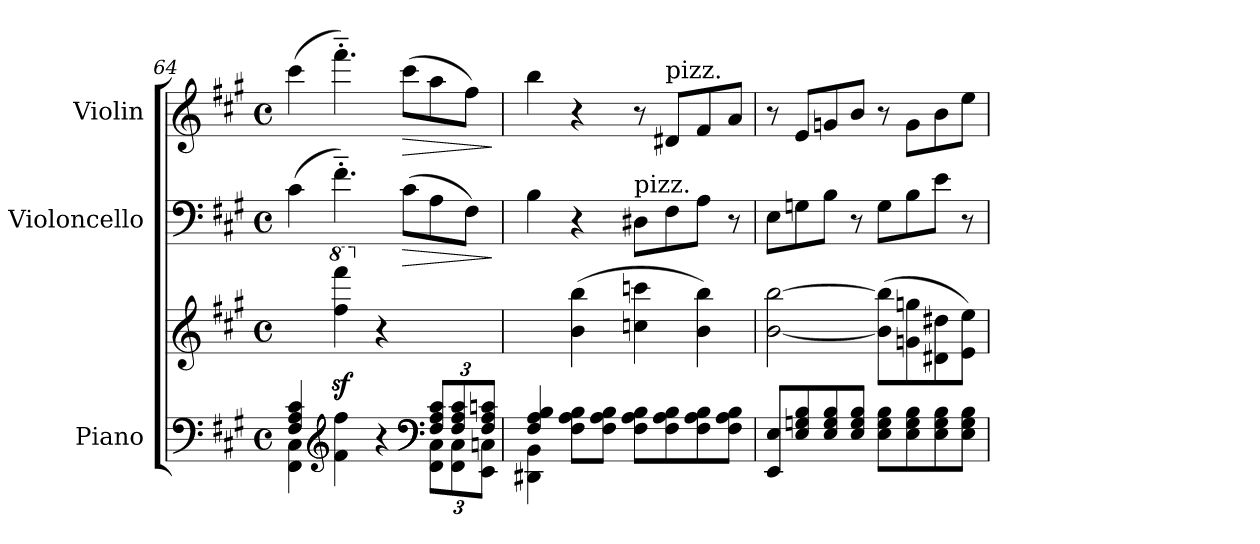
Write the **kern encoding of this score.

**kern	**kern	**dynam	**kern	**dynam	**kern	**dynam
*part3	*part3	*part3	*part2	*part2	*part1	*part1
*staff4	*staff3	*staff3/4	*staff2	*staff2	*staff1	*staff1
*I"Piano	*	*	*I"Violoncello	*	*I"Violin	*
*I'Pno.	*	*	*I'Vc.	*	*I'Vln.	*
*clefF4	*clefG2	*	*clefF4	*	*clefG2	*
*k[f#c#g#]	*k[f#c#g#]	*	*k[f#c#g#]	*	*k[f#c#g#]	*
*M4/4	*M4/4	*	*M4/4	*	*M4/4	*
*met(c)	*met(c)	*	*met(c)	*	*met(c)	*
=64	=64	=64	=64	=64	=64	=64
*^	*	*	*	*	*	*
4F#/ 4A/ 4c#/	4FF#\ 4C#\	4ryy	.	(4c#\	.	(4ccc#\	.
*clefG2	*	*	*	*	*	*	*
*	*	*8va	*	*	*	*	*
2ryy	4f#\ 4ff#\	4fff#\z< 4ffff#\z<	.	4.f#'~\)	.	4.fff#'~\)	.
*	*	*X8va	*	*	*	*	*
.	4r	4r	.	.	.	.	.
!	!	!	!	!	!LO:HP:b	!	!LO:HP:b
.	.	.	.	(8c#\L	>	(8ccc#\L	>
*clefF4	*	*	*	*	*	*	*
*Xbrackettup	*	*	*	*	*	*	*
12F#/ 12A/ 12c#/L	12FF#\ 12C#\L	4ryy	.	8A\	.	8aa\	.
12F#/ 12A/ 12c#/	12FF#\ 12C#\	.	.	.	.	.	.
.	.	.	.	8F#\J)	.	8ff#\J)	.
12F#/ 12A/ 12cn/J	12EE\ 12Cn\J	.	.	.	.	.	.
*v	*v	*	*	*	*	*	*
.	.	.	.	]	.	]
=65	=65	=65	=65	=65	=65	=65
*^	*	*	*	*	*	*
4F#/ 4A/ 4B/	4DD#X\ 4BB\	4ryy	.	4B\	.	4bb\	.
!	!	!	!LO:DY:b	!	!	!	!
!	!	!	!LO:DY:n=1:b	!	!	!	!
!	!	!	!LO:DY:n=2:b	!	!	!	!
2.ryy	8F#\ 8A\ 8B\L	(4b\ 4bb\	other-dynamics p other-dynamics	4r	.	4r	.
.	8F#\ 8A\ 8B\J	.	.	.	.	.	.
!	!	!	!	!LO:TX:a:t=pizz.	!	!	!
!	!	!	!	!	!LO:DY:b	!	!
!	!	!	!	!	!LO:DY:n=1:b	!	!
!	!	!	!	!	!LO:DY:n=2:b	!	!LO:DY:b
!	!	!	!	!	!	!	!LO:DY:n=1:b
!	!	!	!	!	!	!	!LO:DY:n=2:b
.	8F#\ 8A\ 8B\L	4ccn\ 4cccn\	.	8D#X\L	other-dynamics p other-dynamics	8r	other-dynamics p other-dynamics
!	!	!	!	!	!	!LO:TX:a:t=pizz.	!
.	8F#\ 8A\ 8B\	.	.	8F#\	.	8d#X/L	.
.	8F#\ 8A\ 8B\	4b\ 4bb\)	.	8A\J	.	8f#/	.
.	8F#\ 8A\ 8B\J	.	.	8r	.	8a/J	.
=66	=66	=66	=66	=66	=66	=66	=66
*v	*v	*	*	*	*	*	*
8EE/ 8E/L	[2b\ [2bb\	.	8E\L	.	8r	.
8E/ 8Gn/ 8B/	.	.	8Gn\	.	8e/L	.
8E/ 8G/ 8B/	.	.	8B\J	.	8gn/	.
8E/ 8G/ 8B/J	.	.	8r	.	8b/J	.
8E\ 8G\ 8B\L	(8b\] 8bb\]L	.	8G\L	.	8r	.
8E\ 8G\ 8B\	8gn\ 8ggn\	.	8B\	.	8g\L	.
8E\ 8G\ 8B\	8d#X\ 8dd#X\	.	8e\J	.	8b\	.
8E\ 8G\ 8B\J	8e\ 8ee\J)	.	8r	.	8ee\J	.
=	=	=	=	=	=	=
*-	*-	*-	*-	*-	*-	*-
